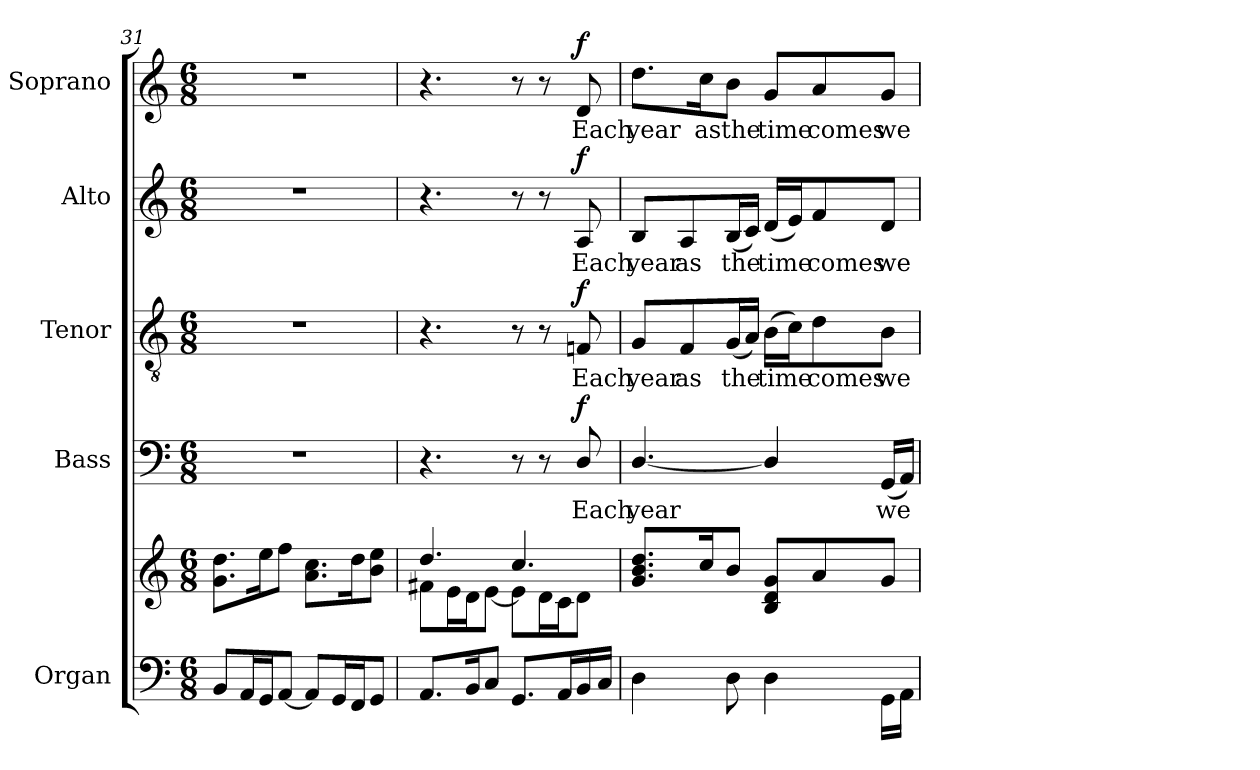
**kern	**kern	**kern	**text	**dynam	**kern	**text	**dynam	**kern	**text	**dynam	**kern	**text	**dynam
*part5	*part5	*part4	*part4	*part4	*part3	*part3	*part3	*part2	*part2	*part2	*part1	*part1	*part1
*staff6	*staff5	*staff4	*staff4	*staff4	*staff3	*staff3	*staff3	*staff2	*staff2	*staff2	*staff1	*staff1	*staff1
*I"Organ	*	*I"Bass	*	*	*I"Tenor	*	*	*I"Alto	*	*	*I"Soprano	*	*
*I'Org.	*	*I'B.	*	*	*I'T.	*	*	*I'A.	*	*	*I'S.	*	*
*clefF4	*clefG2	*clefF4	*	*	*clefGv2	*	*	*clefG2	*	*	*clefG2	*	*
*	*	*	*	*	*ITrd7c12	*	*	*	*	*	*	*	*
*k[]	*k[]	*k[]	*	*	*k[]	*	*	*k[]	*	*	*k[]	*	*
*C:	*C:	*C:	*	*	*C:	*	*	*C:	*	*	*C:	*	*
*M6/8	*M6/8	*M6/8	*	*	*M6/8	*	*	*M6/8	*	*	*M6/8	*	*
=31	=31	=31	=31	=31	=31	=31	=31	=31	=31	=31	=31	=31	=31
!	!	!LO:N:vis=1	!	!	!LO:N:vis=1	!	!	!LO:N:vis=1	!	!	!LO:N:vis=1	!	!
8BBi/L	8.gi\ 8.ddi\L	2.r	.	.	2.r	.	.	2.r	.	.	2.r	.	.
16AAi/L	.	.	.	.	.	.	.	.	.	.	.	.	.
16GGi/J	16eei\K	.	.	.	.	.	.	.	.	.	.	.	.
[8AAi/J	8ffi\J	.	.	.	.	.	.	.	.	.	.	.	.
8AAi/L]	8.ai\ 8.cci\L	.	.	.	.	.	.	.	.	.	.	.	.
16GGi/L	.	.	.	.	.	.	.	.	.	.	.	.	.
16FFi/J	16ddi\K	.	.	.	.	.	.	.	.	.	.	.	.
8GGi/J	8bi\ 8eei\J	.	.	.	.	.	.	.	.	.	.	.	.
=32	=32	=32	=32	=32	=32	=32	=32	=32	=32	=32	=32	=32	=32
*	*^	*	*	*	*	*	*	*	*	*	*	*	*
8.AAi/L	4.ddi/	8f#Xi\L	4.r	.	.	4.r	.	.	4.r	.	.	4.r	.	.
.	.	16ei\L	.	.	.	.	.	.	.	.	.	.	.	.
16BBi/K	.	16di\J	.	.	.	.	.	.	.	.	.	.	.	.
8Ci/J	.	[8ei\J	.	.	.	.	.	.	.	.	.	.	.	.
8.GGi/L	4.cci/	8ei\L]	8r	.	.	8r	.	.	8r	.	.	8r	.	.
.	.	16di\L	8r	.	.	8r	.	.	8r	.	.	8r	.	.
16AAi/L	.	16ci\J	.	.	.	.	.	.	.	.	.	.	.	.
!	!	!	!	!LO:LY:b:color=#000000	!	!	!	!	!	!	!	!	!	!
!	!	!	!	!	!	!	!LO:LY:b:color=#000000	!	!	!	!	!	!	!
!	!	!	!	!	!	!	!	!	!	!LO:LY:b:color=#000000	!	!	!	!
!	!	!	!	!	!	!	!	!	!	!	!	!	!LO:LY:b:color=#000000	!
16BBi/	.	8di\J	8Di/	Each	f	8FFni/	Each	f	8Ai/	Each	f	8di/	Each	f
16Ci/JJ	.	.	.	.	.	.	.	.	.	.	.	.	.	.
*	*v	*v	*	*	*	*	*	*	*	*	*	*	*	*
=33	=33	=33	=33	=33	=33	=33	=33	=33	=33	=33	=33	=33	=33
!	!	!	!LO:LY:b:color=#000000	!	!	!	!	!	!	!	!	!	!
!	!	!	!	!	!	!LO:LY:b:color=#000000	!	!	!	!	!	!	!
!	!	!	!	!	!	!	!	!	!LO:LY:b:color=#000000	!	!	!	!
!	!	!	!	!	!	!	!	!	!	!	!	!LO:LY:b:color=#000000	!
4Di\	8.gi/ 8.bi/ 8.ddi/L	[4.Di/	year	.	8GGi/L	year	.	8Bi/L	year	.	8.ddi\L	year	.
!	!	!	!	!	!	!LO:LY:b:color=#000000	!	!	!	!	!	!	!
!	!	!	!	!	!	!	!	!	!LO:LY:b:color=#000000	!	!	!	!
.	.	.	.	.	8FFi/	as	.	8Ai/	as	.	.	.	.
!	!	!	!	!	!	!	!	!	!	!	!	!LO:LY:b:color=#000000	!
.	16cci/K	.	.	.	.	.	.	.	.	.	16cci\K	as	.
!	!	!	!	!	!	!LO:LY:b:color=#000000	!	!	!	!	!	!	!
!	!	!	!	!	!	!	!	!	!LO:LY:b:color=#000000	!	!	!	!
!	!	!	!	!	!	!	!	!	!	!	!	!LO:LY:b:color=#000000	!
8Di\	8bi/J	.	.	.	(16GGi/L	the	.	(16Bi/L	the	.	8bi\J	the	.
.	.	.	.	.	16AAi/JJ)	.	.	16ci/JJ)	.	.	.	.	.
!	!	!	!	!	!	!LO:LY:b:color=#000000	!	!	!	!	!	!	!
!	!	!	!	!	!	!	!	!	!LO:LY:b:color=#000000	!	!	!	!
!	!	!	!	!	!	!	!	!	!	!	!	!LO:LY:b:color=#000000	!
4Di\	8Bi/ 8di/ 8gi/L	4Di/]	.	.	(16BBi\LL	time	.	(16di/LL	time	.	8gi/L	time	.
.	.	.	.	.	16Ci\J)	.	.	16ei/J)	.	.	.	.	.
!	!	!	!	!	!	!LO:LY:b:color=#000000	!	!	!	!	!	!	!
!	!	!	!	!	!	!	!	!	!LO:LY:b:color=#000000	!	!	!	!
!	!	!	!	!	!	!	!	!	!	!	!	!LO:LY:b:color=#000000	!
.	8ai/	.	.	.	8Di\	comes	.	8fi/	comes	.	8ai/	comes	.
!	!	!	!LO:LY:b:color=#000000	!	!	!	!	!	!	!	!	!	!
!	!	!	!	!	!	!LO:LY:b:color=#000000	!	!	!	!	!	!	!
!	!	!	!	!	!	!	!	!	!LO:LY:b:color=#000000	!	!	!	!
!	!	!	!	!	!	!	!	!	!	!	!	!LO:LY:b:color=#000000	!
16GGi\LL	8gi/J	(16GGi/LL	we	.	8BBi\J	we	.	8di/J	we	.	8gi/J	we	.
16AAi\JJ	.	16AAi/JJ)	.	.	.	.	.	.	.	.	.	.	.
=	=	=	=	=	=	=	=	=	=	=	=	=	=
*-	*-	*-	*-	*-	*-	*-	*-	*-	*-	*-	*-	*-	*-
